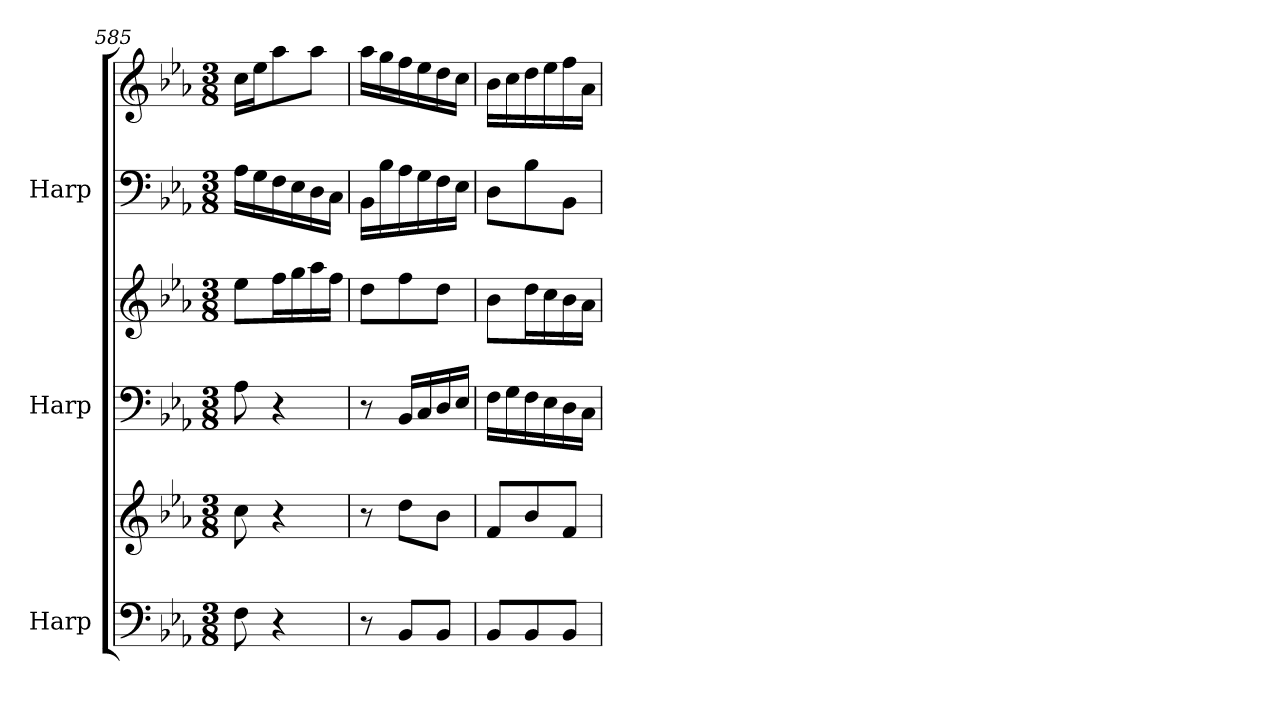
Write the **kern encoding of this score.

**kern	**kern	**kern	**kern	**kern	**kern
*part3	*part3	*part2	*part2	*part1	*part1
*staff6	*staff5	*staff4	*staff3	*staff2	*staff1
*I"Harp	*	*I"Harp	*	*I"Harp	*
*I'Hp	*	*I'Hp	*	*I'Hp	*
*clefF4	*clefG2	*clefF4	*clefG2	*clefF4	*clefG2
*k[b-e-a-]	*k[b-e-a-]	*k[b-e-a-]	*k[b-e-a-]	*k[b-e-a-]	*k[b-e-a-]
*M3/8	*M3/8	*M3/8	*M3/8	*M3/8	*M3/8
=585	=585	=585	=585	=585	=585
8F\	8cc\	8A-\	8ee-\L	16A-\LL	16cc\LL
.	.	.	.	16G\	16ee-\J
4r	4r	4r	16ff\L	16F\	8aa-\
.	.	.	16gg\	16E-\	.
.	.	.	16aa-\	16D\	8aa-\J
.	.	.	16ff\JJ	16C\JJ	.
!!LO:LB:g=z
=586	=586	=586	=586	=586	=586
8r	8r	8r	8dd\L	16BB-\LL	16aa-\LL
.	.	.	.	16B-\	16gg\
8BB-/L	8dd\L	16BB-/LL	8ff\	16A-\	16ff\
.	.	16C/	.	16G\	16ee-\
8BB-/J	8b-\J	16D/	8dd\J	16F\	16dd\
.	.	16E-/JJ	.	16E-\JJ	16cc\JJ
=587	=587	=587	=587	=587	=587
8BB-/L	8f/L	16F\LL	8b-\L	8D\L	16b-\LL
.	.	16G\	.	.	16cc\
8BB-/	8b-/	16F\	16dd\L	8B-\	16dd\
.	.	16E-\	16cc\	.	16ee-\
8BB-/J	8f/J	16D\	16b-\	8BB-\J	16ff\
.	.	16C\JJ	16a-\JJ	.	16a-\JJ
=	=	=	=	=	=
*-	*-	*-	*-	*-	*-
